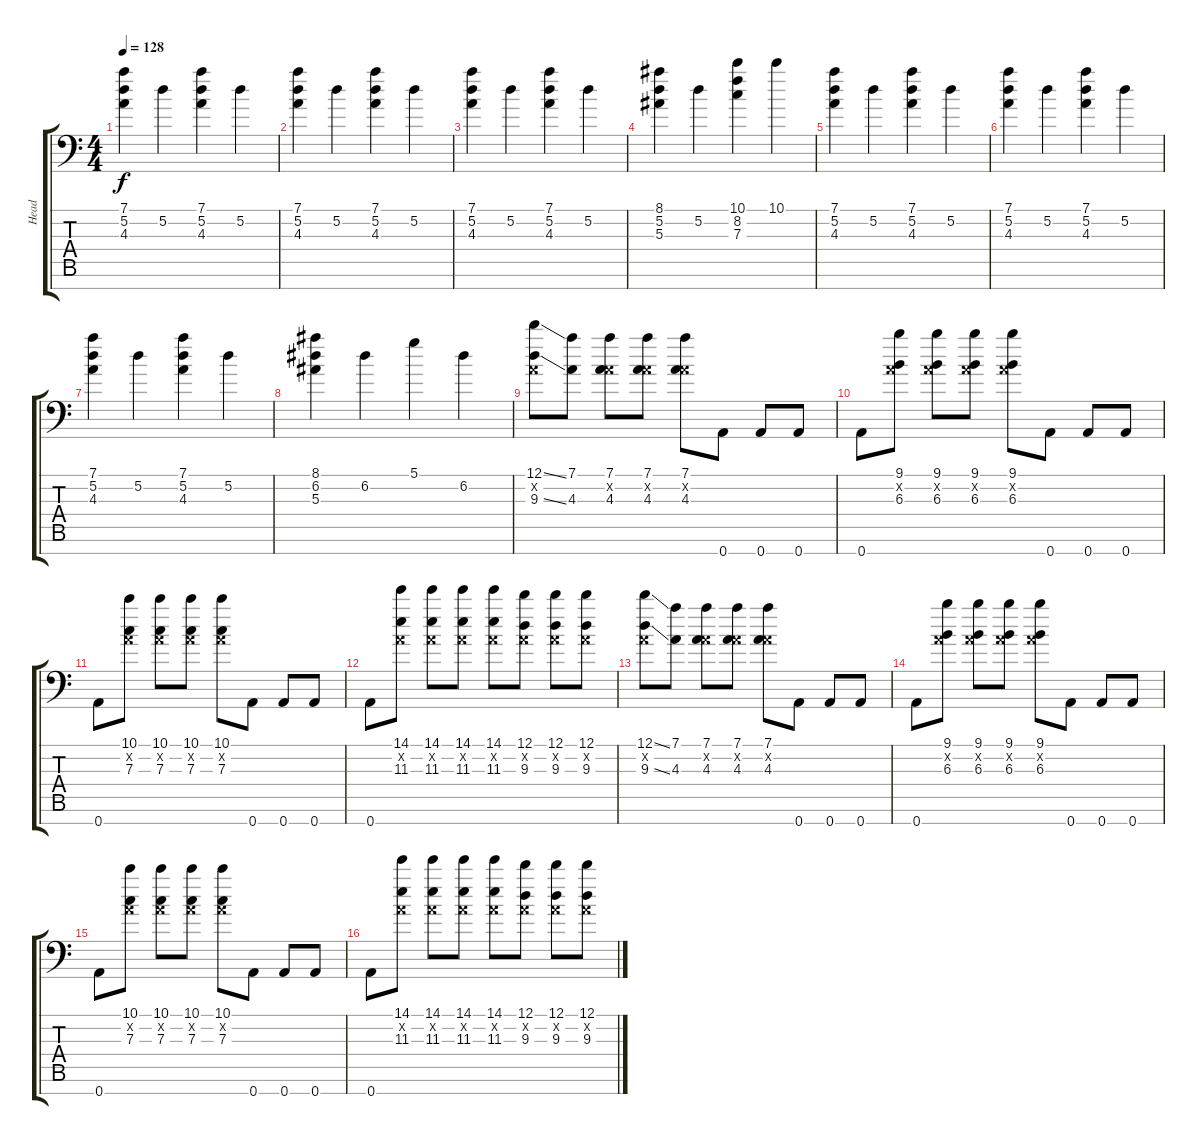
\track ("Head" "Head") {instrument overdrivenguitar}
\staff {score tabs}
\tuning (D4 A3 F3 C3 G2 D2 A1) {hide}
\ts (4 4)
\tempo 128
\clef f4
\ks c
(7.1 5.2 4.3).4{dy f} 5.2.4 (7.1 5.2 4.3).4 5.2.4 |
(7.1 5.2 4.3).4 5.2.4 (7.1 5.2 4.3).4 5.2.4 |
(7.1 5.2 4.3).4 5.2.4 (7.1 5.2 4.3).4 5.2.4 |
(8.1 5.2 5.3).4 5.2.4 (10.1 8.2 7.3).4 10.1.4 |
(7.1 5.2 4.3).4 5.2.4 (7.1 5.2 4.3).4 5.2.4 |
(7.1 5.2 4.3).4 5.2.4 (7.1 5.2 4.3).4 5.2.4 |
(7.1 5.2 4.3).4 5.2.4 (7.1 5.2 4.3).4 5.2.4 |
(8.1 6.2 5.3).4 6.2.4 5.1.4 6.2.4 |
(12.1{ss} 0.2{x} 9.3{ss}).8{volume 8} (7.1 4.3).8 (7.1 0.2{x} 4.3).8 (7.1 0.2{x} 4.3).8 (7.1 0.2{x} 4.3).8 0.7.8 0.7.8 0.7.8 |
0.7.8 (9.1 0.2{x} 6.3).8 (9.1 0.2{x} 6.3).8 (9.1 0.2{x} 6.3).8 (9.1 0.2{x} 6.3).8 0.7.8 0.7.8 0.7.8 |
0.7.8 (10.1 0.2{x} 7.3).8 (10.1 0.2{x} 7.3).8 (10.1 0.2{x} 7.3).8 (10.1 0.2{x} 7.3).8 0.7.8 0.7.8 0.7.8 |
0.7.8 (14.1 0.2{x} 11.3).8 (14.1 0.2{x} 11.3).8 (14.1 0.2{x} 11.3).8 (14.1 0.2{x} 11.3).8 (12.1 0.2{x} 9.3).8 (12.1 0.2{x} 9.3).8 (12.1 0.2{x} 9.3).8 |
(12.1{ss} 0.2{x} 9.3{ss}).8 (7.1 4.3).8 (7.1 0.2{x} 4.3).8 (7.1 0.2{x} 4.3).8 (7.1 0.2{x} 4.3).8 0.7.8 0.7.8 0.7.8 |
0.7.8 (9.1 0.2{x} 6.3).8 (9.1 0.2{x} 6.3).8 (9.1 0.2{x} 6.3).8 (9.1 0.2{x} 6.3).8 0.7.8 0.7.8 0.7.8 |
0.7.8 (10.1 0.2{x} 7.3).8 (10.1 0.2{x} 7.3).8 (10.1 0.2{x} 7.3).8 (10.1 0.2{x} 7.3).8 0.7.8 0.7.8 0.7.8 |
0.7.8 (14.1 0.2{x} 11.3).8 (14.1 0.2{x} 11.3).8 (14.1 0.2{x} 11.3).8 (14.1 0.2{x} 11.3).8 (12.1 0.2{x} 9.3).8 (12.1 0.2{x} 9.3).8 (12.1 0.2{x} 9.3).8
